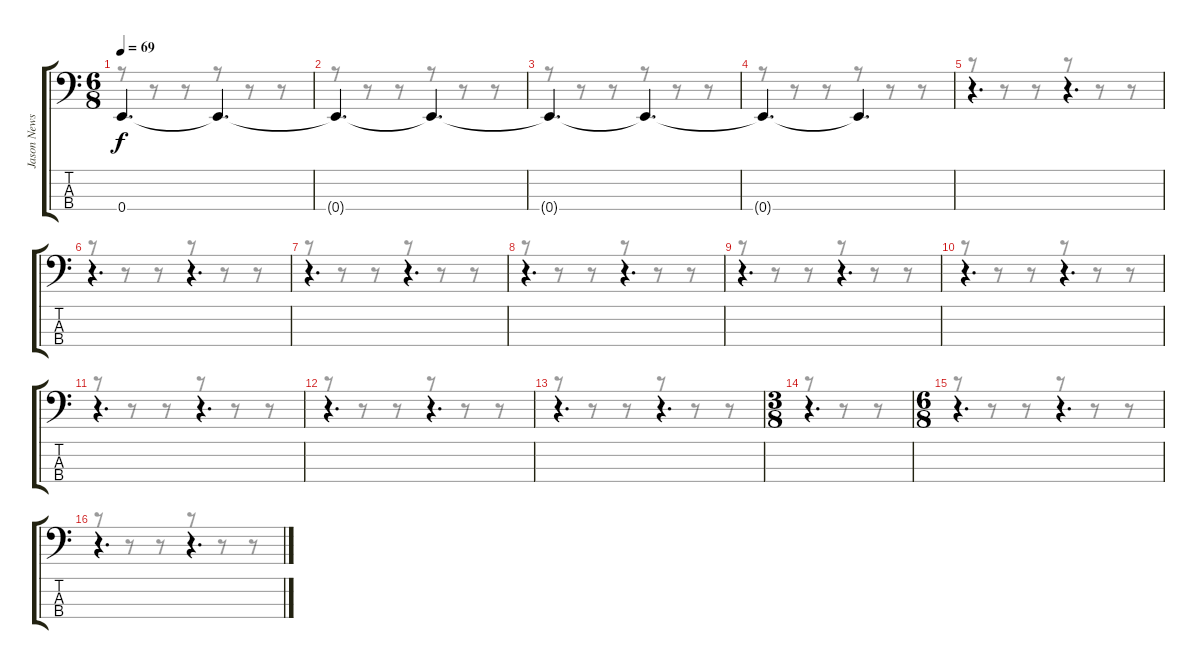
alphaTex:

\track ("Jason Newsted (Bass)" "Jason News") {instrument electricbassfinger}
\staff {score tabs}
\tuning (G2 D2 A1 E1) {hide}
\voice
\ts (6 8)
\tempo 69
\clef f4
\ks c
0.4{t}.4{d dy f} 0.4{t}.4{d} |
0.4{t}.4{d} 0.4{t}.4{d} |
0.4{t}.4{d} 0.4{t}.4{d} |
0.4{t}.4{d} 0.4{t}.4{d} |
r.4{d} r.4{d} |
r.4{d} r.4{d} |
r.4{d} r.4{d} |
r.4{d} r.4{d} |
r.4{d} r.4{d} |
r.4{d} r.4{d} |
r.4{d} r.4{d} |
r.4{d} r.4{d} |
r.4{d} r.4{d} |
\ts (3 8)
r.4{d} |
\ts (6 8)
r.4{d} r.4{d} |
r.4{d} r.4{d}
\voice
\clef f4
\ottava regular
\simile none
\ks c
r.8{dy f} r.8 r.8 r.8 r.8 r.8 |
r.8 r.8 r.8 r.8 r.8 r.8 |
r.8 r.8 r.8 r.8 r.8 r.8 |
r.8 r.8 r.8 r.8 r.8 r.8 |
r.8 r.8 r.8 r.8 r.8 r.8 |
r.8 r.8 r.8 r.8 r.8 r.8 |
r.8 r.8 r.8 r.8 r.8 r.8 |
r.8 r.8 r.8 r.8 r.8 r.8 |
r.8 r.8 r.8 r.8 r.8 r.8 |
r.8 r.8 r.8 r.8 r.8 r.8 |
r.8 r.8 r.8 r.8 r.8 r.8 |
r.8 r.8 r.8 r.8 r.8 r.8 |
r.8 r.8 r.8 r.8 r.8 r.8 |
r.8 r.8 r.8 |
r.8 r.8 r.8 r.8 r.8 r.8 |
r.8 r.8 r.8 r.8 r.8 r.8
